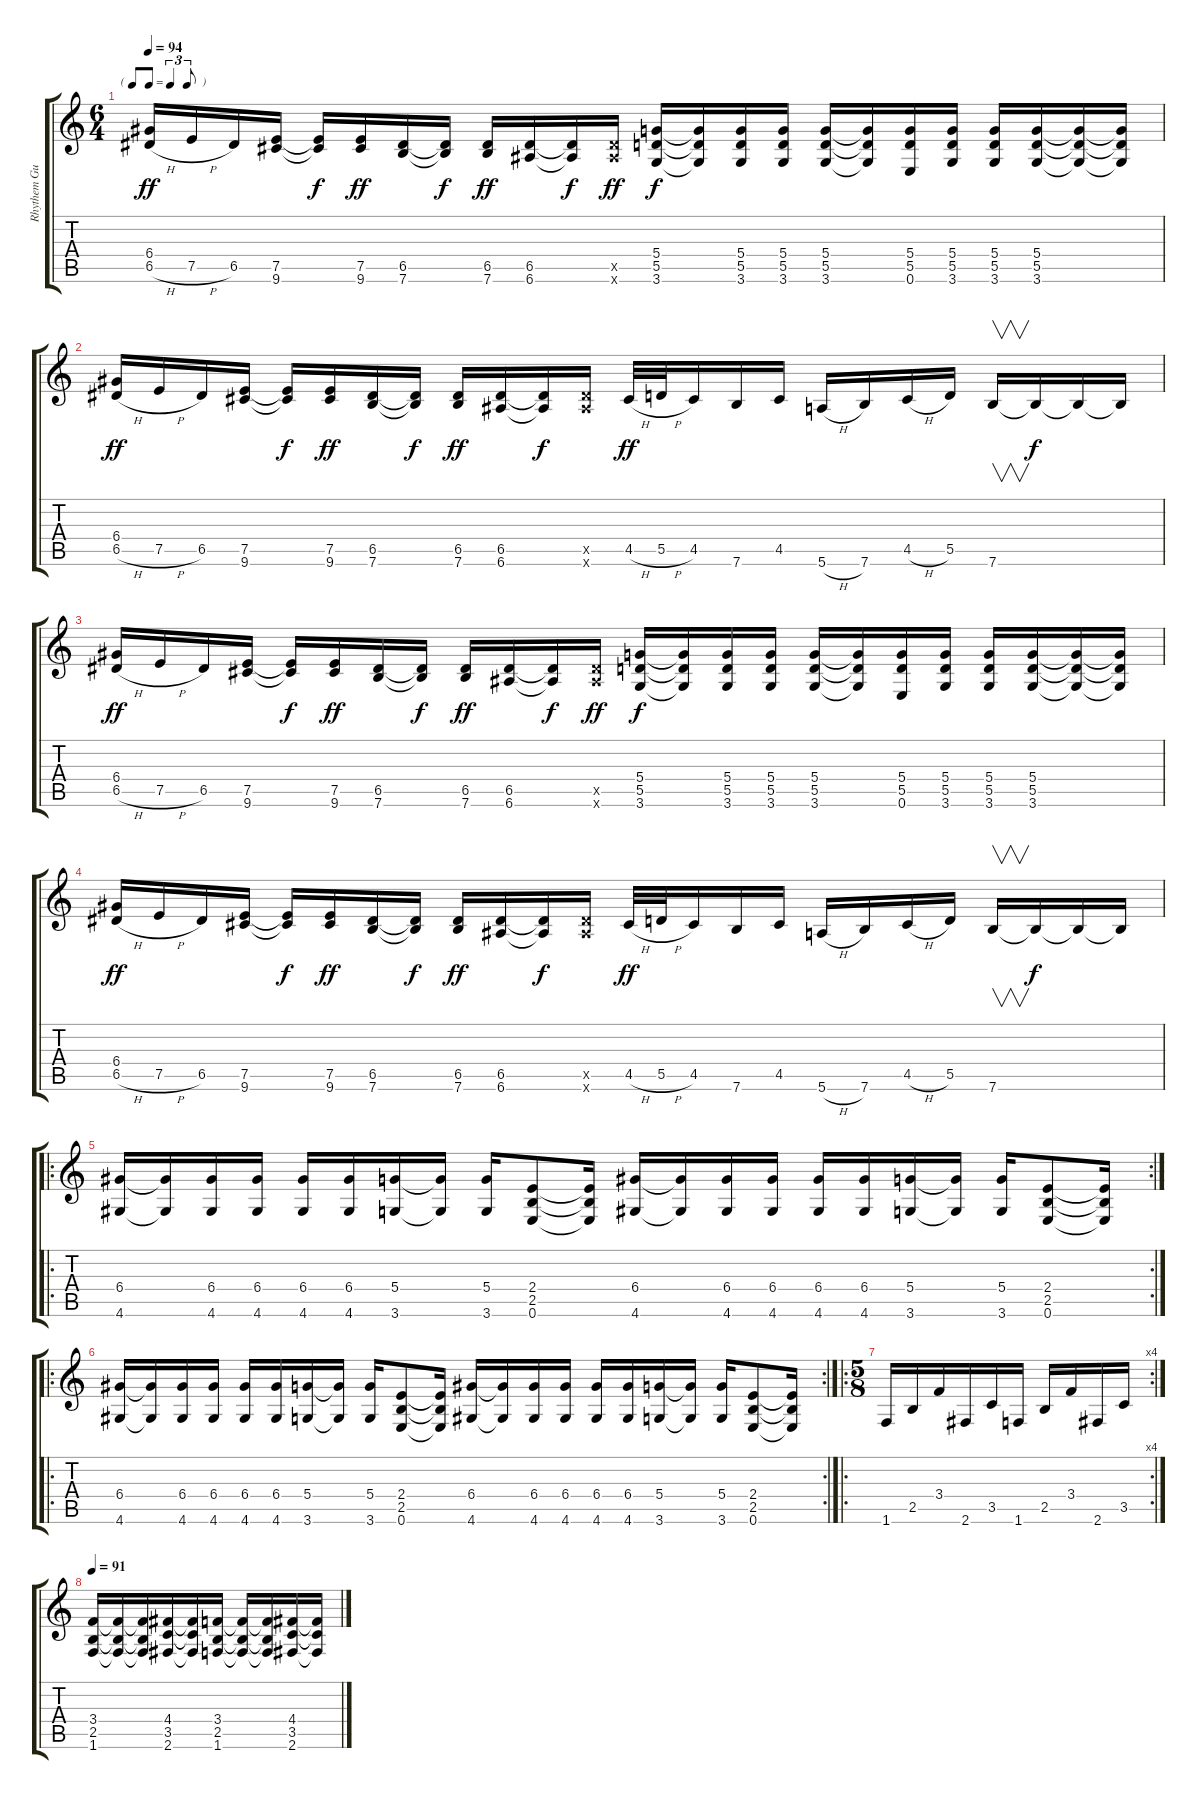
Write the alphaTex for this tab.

\track ("Rhythem Guitar" "Rhythem Gu") {instrument overdrivenguitar}
\staff {score tabs}
\tuning (E4 B3 G3 D3 A2 E2) {hide}
\ts (6 4)
\tf triplet8th
\tempo 94
\clef g2
\ks c
(6.4 6.5{h}).16{dy ff} 7.5{h}.16 6.5.16 (7.5 9.6).16 (7.5{t} 9.6{t}).16{dy f} (7.5 9.6).16{dy ff} (6.5 7.6).16 (6.5{t} 7.6{t}).16{dy f} (6.5 7.6).16{dy ff} (6.5 6.6).16 (6.5{t} 6.6{t}).16{dy f} (6.5{x} 6.6{x}).16{dy ff} (5.4 5.5 3.6).16{dy f} (5.4{t} 5.5{t} 3.6{t}).16 (5.4 5.5 3.6).16 (5.4 5.5 3.6).16 (5.4 5.5 3.6).16 (5.4{t} 5.5{t} 3.6{t}).16 (5.4 5.5 0.6).16 (5.4 5.5 3.6).16 (5.4 5.5 3.6).16 (5.4 5.5 3.6).16 (5.4{t} 5.5{t} 3.6{t}).16 (5.4{t} 5.5{t} 3.6{t}).16 |
(6.4 6.5{h}).16{dy ff} 7.5{h}.16 6.5.16 (7.5 9.6).16 (7.5{t} 9.6{t}).16{dy f} (7.5 9.6).16{dy ff} (6.5 7.6).16 (6.5{t} 7.6{t}).16{dy f} (6.5 7.6).16{dy ff} (6.5 6.6).16 (6.5{t} 6.6{t}).16{dy f} (6.5{x} 6.6{x}).16 4.5{h}.32{dy ff} 5.5{h}.32 4.5.16 7.6.16 4.5.16 5.6{h}.16 7.6.16 4.5{h}.16 5.5.16 7.6.16{v} 7.6{t}.16{dy f} 7.6{t}.16 7.6{t}.16 |
(6.4 6.5{h}).16{dy ff} 7.5{h}.16 6.5.16 (7.5 9.6).16 (7.5{t} 9.6{t}).16{dy f} (7.5 9.6).16{dy ff} (6.5 7.6).16 (6.5{t} 7.6{t}).16{dy f} (6.5 7.6).16{dy ff} (6.5 6.6).16 (6.5{t} 6.6{t}).16{dy f} (6.5{x} 6.6{x}).16{dy ff} (5.4 5.5 3.6).16{dy f} (5.4{t} 5.5{t} 3.6{t}).16 (5.4 5.5 3.6).16 (5.4 5.5 3.6).16 (5.4 5.5 3.6).16 (5.4{t} 5.5{t} 3.6{t}).16 (5.4 5.5 0.6).16 (5.4 5.5 3.6).16 (5.4 5.5 3.6).16 (5.4 5.5 3.6).16 (5.4{t} 5.5{t} 3.6{t}).16 (5.4{t} 5.5{t} 3.6{t}).16 |
(6.4 6.5{h}).16{dy ff} 7.5{h}.16 6.5.16 (7.5 9.6).16 (7.5{t} 9.6{t}).16{dy f} (7.5 9.6).16{dy ff} (6.5 7.6).16 (6.5{t} 7.6{t}).16{dy f} (6.5 7.6).16{dy ff} (6.5 6.6).16 (6.5{t} 6.6{t}).16{dy f} (6.5{x} 6.6{x}).16 4.5{h}.32{dy ff} 5.5{h}.32 4.5.16 7.6.16 4.5.16 5.6{h}.16 7.6.16 4.5{h}.16 5.5.16 7.6.16{v} 7.6{t}.16{dy f} 7.6{t}.16 7.6{t}.16 |
\ro
\rc 2
(6.4 4.6).16 (6.4{t} 4.6{t}).16 (6.4 4.6).16 (6.4 4.6).16 (6.4 4.6).16 (6.4 4.6).16 (5.4 3.6).16 (5.4{t} 3.6{t}).16 (5.4 3.6).16 (2.4 2.5 0.6).8 (2.4{t} 2.5{t} 0.6{t}).16 (6.4 4.6).16 (6.4{t} 4.6{t}).16 (6.4 4.6).16 (6.4 4.6).16 (6.4 4.6).16 (6.4 4.6).16 (5.4 3.6).16 (5.4{t} 3.6{t}).16 (5.4 3.6).16 (2.4 2.5 0.6).8 (2.4{t} 2.5{t} 0.6{t}).16 |
\ro
\rc 2
(6.4 4.6).16 (6.4{t} 4.6{t}).16 (6.4 4.6).16 (6.4 4.6).16 (6.4 4.6).16 (6.4 4.6).16 (5.4 3.6).16 (5.4{t} 3.6{t}).16 (5.4 3.6).16 (2.4 2.5 0.6).8 (2.4{t} 2.5{t} 0.6{t}).16 (6.4 4.6).16 (6.4{t} 4.6{t}).16 (6.4 4.6).16 (6.4 4.6).16 (6.4 4.6).16 (6.4 4.6).16 (5.4 3.6).16 (5.4{t} 3.6{t}).16 (5.4 3.6).16 (2.4 2.5 0.6).8 (2.4{t} 2.5{t} 0.6{t}).16 |
\ro
\rc 4
\ts (5 8)
1.6.16 2.5.16 3.4.16 2.6.16 3.5.16 1.6.16 2.5.16 3.4.16 2.6.16 3.5.16 |
\tempo 91
(3.4 2.5 1.6).16 (3.4{t} 2.5{t} 1.6{t}).16 (3.4{t} 2.5{t} 1.6{t}).16 (4.4 3.5 2.6).16 (4.4{t} 3.5{t} 2.6{t}).16 (3.4 2.5 1.6).16 (3.4{t} 2.5{t} 1.6{t}).16 (3.4{t} 2.5{t} 1.6{t}).16 (4.4 3.5 2.6).16 (4.4{t} 3.5{t} 2.6{t}).16
